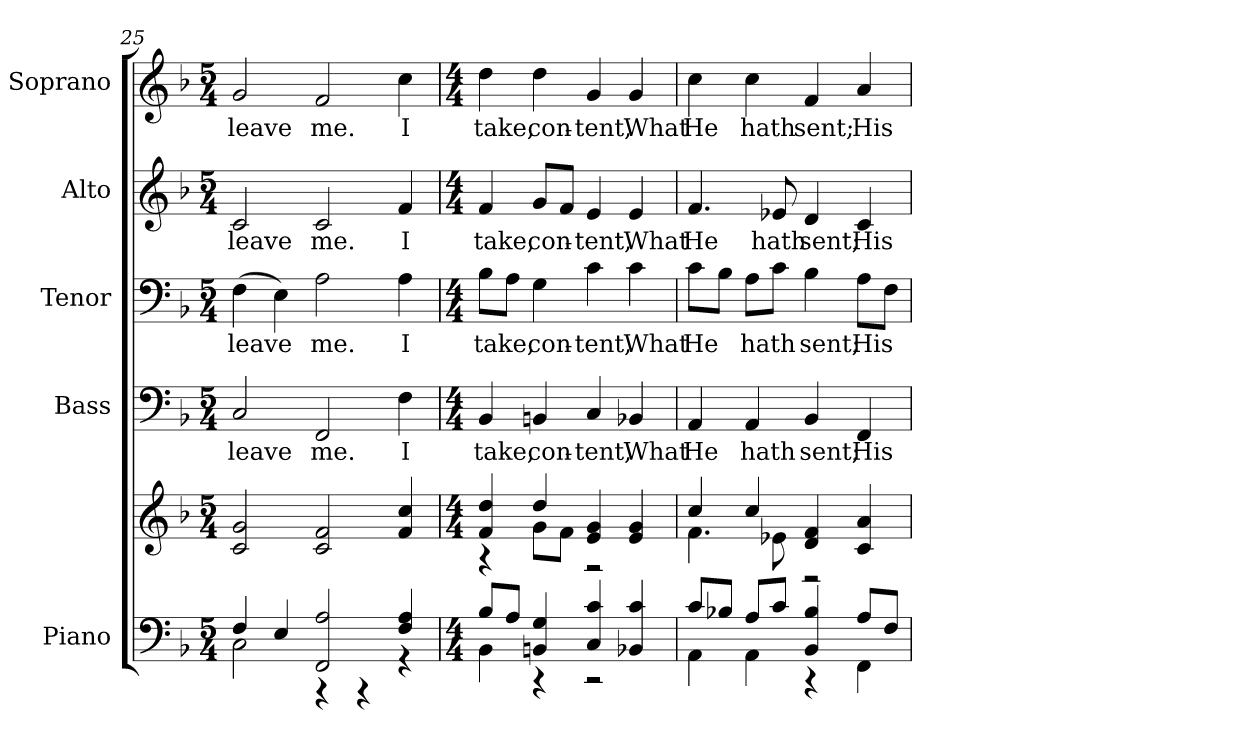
**kern	**kern	**kern	**text	**kern	**text	**kern	**text	**kern	**text
*part5	*part5	*part4	*part4	*part3	*part3	*part2	*part2	*part1	*part1
*staff6	*staff5	*staff4	*staff4	*staff3	*staff3	*staff2	*staff2	*staff1	*staff1
*I"Piano	*	*I"Bass	*	*I"Tenor	*	*I"Alto	*	*I"Soprano	*
*I'Pno.	*	*I'B.	*	*I'T.	*	*I'A.	*	*I'S.	*
*clefF4	*clefG2	*clefF4	*	*clefF4	*	*clefG2	*	*clefG2	*
*k[b-]	*k[b-]	*k[b-]	*	*k[b-]	*	*k[b-]	*	*k[b-]	*
*F:	*F:	*F:	*	*F:	*	*F:	*	*F:	*
*M5/4	*M5/4	*M5/4	*	*M5/4	*	*M5/4	*	*M5/4	*
=25	=25	=25	=25	=25	=25	=25	=25	=25	=25
*^	*	*	*	*	*	*	*	*	*
!	!	!	!	!LO:LY:b:color=#000000	!	!	!	!	!	!
!	!	!	!	!	!	!LO:LY:b:color=#000000	!	!	!	!
!	!	!	!	!	!	!	!	!LO:LY:b:color=#000000	!	!
!	!	!	!	!	!	!	!	!	!	!LO:LY:b:color=#000000
4Fi/	2Ci\	2ci/ 2gi	2Ci/	leave	(4Fi\	leave	2ci/	leave	2gi/	leave
4Ei/	.	.	.	.	4Ei\)	.	.	.	.	.
!	!	!	!	!LO:LY:b:color=#000000	!	!	!	!	!	!
!	!	!	!	!	!	!LO:LY:b:color=#000000	!	!	!	!
!	!	!	!	!	!	!	!	!LO:LY:b:color=#000000	!	!
!	!	!	!	!	!	!	!	!	!	!LO:LY:b:color=#000000
2FFi/ 2Ai	4r	2ci/ 2fi	2FFi/	me.	2Ai\	me.	2ci/	me.	2fi/	me.
.	4r	.	.	.	.	.	.	.	.	.
!	!	!	!	!LO:LY:b:color=#000000	!	!	!	!	!	!
!	!	!	!	!	!	!LO:LY:b:color=#000000	!	!	!	!
!	!	!	!	!	!	!	!	!LO:LY:b:color=#000000	!	!
!	!	!	!	!	!	!	!	!	!	!LO:LY:b:color=#000000
4Fi/ 4Ai	4r	4fi/ 4cci	4Fi\	I	4Ai\	I	4fi/	I	4cci\	I
!!LO:PB:g=z
=26	=26	=26	=26	=26	=26	=26	=26	=26	=26	=26
*M4/4	*	*M4/4	*M4/4	*	*M4/4	*	*M4/4	*	*M4/4	*
*	*	*^	*	*	*	*	*	*	*	*
!	!	!	!	!	!LO:LY:b:color=#000000	!	!	!	!	!	!
!	!	!	!	!	!	!	!LO:LY:b:color=#000000	!	!	!	!
!	!	!	!	!	!	!	!	!	!LO:LY:b:color=#000000	!	!
!	!	!	!	!	!	!	!	!	!	!	!LO:LY:b:color=#000000
8B-i/L	4BB-i\	4fi/ 4ddi	4r	4BB-i/	take,	8B-i\L	take,	4fi/	take,	4ddi\	take,
8Ai/J	.	.	.	.	.	8Ai\J	.	.	.	.	.
!	!	!	!	!	!LO:LY:b:color=#000000	!	!	!	!	!	!
!	!	!	!	!	!	!	!LO:LY:b:color=#000000	!	!	!	!
!	!	!	!	!	!	!	!	!	!LO:LY:b:color=#000000	!	!
!	!	!	!	!	!	!	!	!	!	!	!LO:LY:b:color=#000000
4BBni/ 4Gi	4r	4ddi/	8gi\L	4BBni/	con-	4Gi\	con-	8gi/L	con-	4ddi\	con-
.	.	.	8fi\J	.	.	.	.	8fi/J	.	.	.
!	!	!	!	!	!LO:LY:b:color=#000000	!	!	!	!	!	!
!	!	!	!	!	!	!	!LO:LY:b:color=#000000	!	!	!	!
!	!	!	!	!	!	!	!	!	!LO:LY:b:color=#000000	!	!
!	!	!	!	!	!	!	!	!	!	!	!LO:LY:b:color=#000000
4Ci/ 4ci	2r	4ei/ 4gi	2r	4Ci/	-tent,	4ci\	-tent,	4ei/	-tent,	4gi/	-tent,
!	!	!	!	!	!LO:LY:b:color=#000000	!	!	!	!	!	!
!	!	!	!	!	!	!	!LO:LY:b:color=#000000	!	!	!	!
!	!	!	!	!	!	!	!	!	!LO:LY:b:color=#000000	!	!
!	!	!	!	!	!	!	!	!	!	!	!LO:LY:b:color=#000000
4BB-Xi/ 4ci	.	4ei/ 4gi	.	4BB-Xi/	What	4ci\	What	4ei/	What	4gi/	What
=27	=27	=27	=27	=27	=27	=27	=27	=27	=27	=27	=27
!	!	!	!	!	!LO:LY:b:color=#000000	!	!	!	!	!	!
!	!	!	!	!	!	!	!LO:LY:b:color=#000000	!	!	!	!
!	!	!	!	!	!	!	!	!	!LO:LY:b:color=#000000	!	!
!	!	!	!	!	!	!	!	!	!	!	!LO:LY:b:color=#000000
8ci/L	4AAi\	4cci/	4.fi\	4AAi/	He	8ci\L	He	4.fi/	He	4cci\	He
8B-Xi/J	.	.	.	.	.	8B-i\J	.	.	.	.	.
!	!	!	!	!	!LO:LY:b:color=#000000	!	!	!	!	!	!
!	!	!	!	!	!	!	!LO:LY:b:color=#000000	!	!	!	!
!	!	!	!	!	!	!	!	!	!	!	!LO:LY:b:color=#000000
8Ai/L	4AAi\	4cci/	.	4AAi/	hath	8Ai\L	hath	.	.	4cci\	hath
!	!	!	!	!	!	!	!	!	!LO:LY:b:color=#000000	!	!
8ci/J	.	.	8e-Xi\	.	.	8ci\J	.	8e-Xi/	hath	.	.
!	!	!	!	!	!LO:LY:b:color=#000000	!	!	!	!	!	!
!	!	!	!	!	!	!	!LO:LY:b:color=#000000	!	!	!	!
!	!	!	!	!	!	!	!	!	!LO:LY:b:color=#000000	!	!
!	!	!	!	!	!	!	!	!	!	!	!LO:LY:b:color=#000000
4BB-i/ 4B-i	4r	4di/ 4fi	2r	4BB-i/	sent;	4B-i\	sent;	4di/	sent;	4fi/	sent;
!	!	!	!	!	!LO:LY:b:color=#000000	!	!	!	!	!	!
!	!	!	!	!	!	!	!LO:LY:b:color=#000000	!	!	!	!
!	!	!	!	!	!	!	!	!	!LO:LY:b:color=#000000	!	!
!	!	!	!	!	!	!	!	!	!	!	!LO:LY:b:color=#000000
8Ai/L	4FFi\	4ci/ 4ai	.	4FFi/	His	8Ai\L	His	4ci/	His	4ai/	His
8Fi/J	.	.	.	.	.	8Fi\J	.	.	.	.	.
*v	*v	*	*	*	*	*	*	*	*	*	*
*	*v	*v	*	*	*	*	*	*	*	*
=	=	=	=	=	=	=	=	=	=
*-	*-	*-	*-	*-	*-	*-	*-	*-	*-
